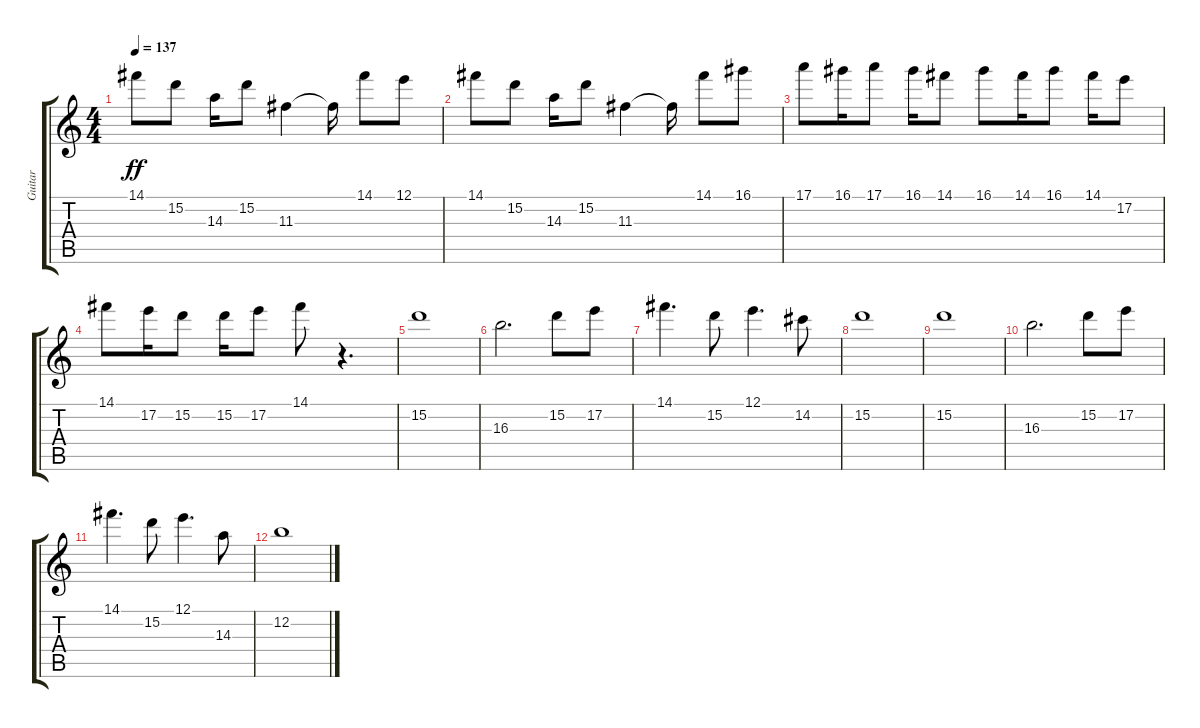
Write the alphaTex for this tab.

\track ("Guitar" "Guitar") {instrument overdrivenguitar}
\staff {score tabs}
\tuning (E4 B3 G3 D3 A2 E2) {hide}
\ts (4 4)
\tempo 137
\clef g2
\ks c
14.1.8{dy ff} 15.2.8 14.3.16 15.2.8 11.3.4 11.3{t}.16 14.1.8 12.1.8 |
14.1.8 15.2.8 14.3.16 15.2.8 11.3.4 11.3{t}.16 14.1.8 16.1.8 |
17.1.8 16.1.16 17.1.8 16.1.16 14.1.8 16.1.8 14.1.16 16.1.8 14.1.16 17.2.8 |
14.1.8 17.2.16 15.2.8 15.2.16 17.2.8 14.1.8 r.4{d} |
15.2.1 |
16.3.2{d} 15.2.8 17.2.8 |
14.1.4{d} 15.2.8 12.1.4{d} 14.2.8 |
15.2.1 |
15.2.1 |
16.3.2{d} 15.2.8 17.2.8 |
14.1.4{d} 15.2.8 12.1.4{d} 14.3.8 |
12.2.1
